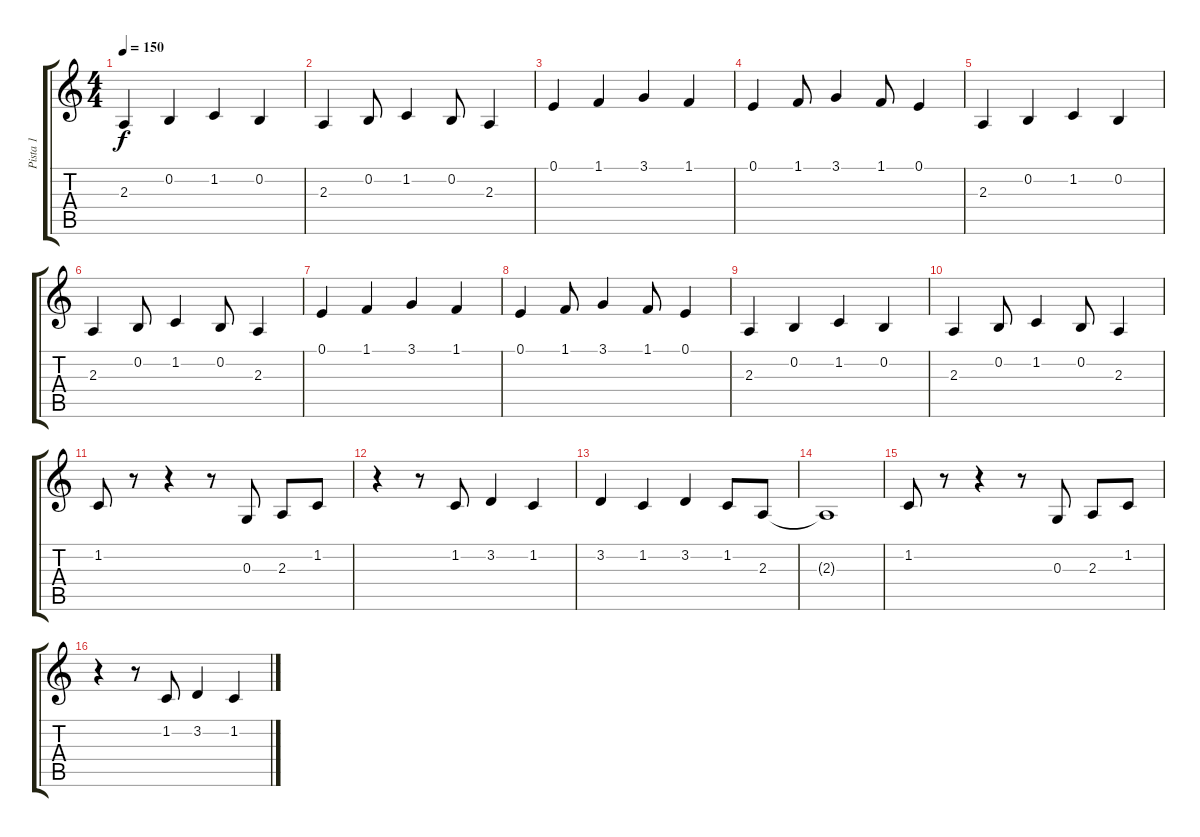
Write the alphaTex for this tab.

\track ("Pista 1" "Pista 1") {instrument trumpet}
\staff {score tabs}
\tuning (E4 B3 G3 D3 A2 E2) {hide}
\ts (4 4)
\tempo 150
\clef g2
\ks c
2.3.4{dy f} 0.2.4 1.2.4 0.2.4 |
2.3.4 0.2.8 1.2.4 0.2.8 2.3.4 |
0.1.4 1.1.4 3.1.4 1.1.4 |
0.1.4 1.1.8 3.1.4 1.1.8 0.1.4 |
2.3.4 0.2.4 1.2.4 0.2.4 |
2.3.4 0.2.8 1.2.4 0.2.8 2.3.4 |
0.1.4 1.1.4 3.1.4 1.1.4 |
0.1.4 1.1.8 3.1.4 1.1.8 0.1.4 |
2.3.4 0.2.4 1.2.4 0.2.4 |
2.3.4 0.2.8 1.2.4 0.2.8 2.3.4 |
1.2.8 r.8 r.4 r.8 0.3.8 2.3.8 1.2.8 |
r.4 r.8 1.2.8 3.2.4 1.2.4 |
3.2.4 1.2.4 3.2.4 1.2.8 2.3.8 |
2.3{t}.1 |
1.2.8 r.8 r.4 r.8 0.3.8 2.3.8 1.2.8 |
r.4 r.8 1.2.8 3.2.4 1.2.4
